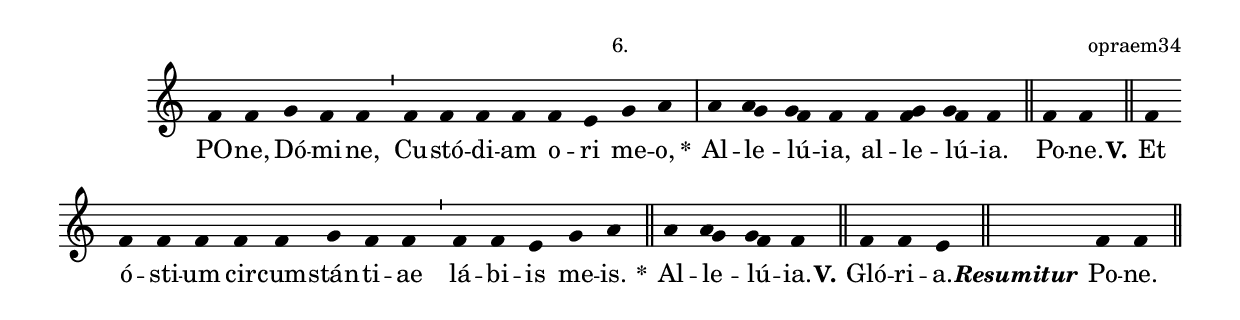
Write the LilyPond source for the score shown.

\version "2.19.32"

\include "../lib/synopsis.ily"

\score {
  \transpose c c' {
    \plainchant
    f4 f \bar "" g f f \bar "'"
    f f f f \bar "" f e \bar "" g a \bar "|"
    a \melisma { a g } \melisma { g f } f \bar "" f \melisma { f g } \melisma { g f } f \bar "||"
    f f \bar "||"
    f \bar "" f f f \bar "" f f g f f \bar "'"
    f f e \bar "" g a \bar "||"
    a \melisma { a g } \melisma { g f } f \bar "||"
    f f e \bar "||" s \bar ""
    f f \bar "||"
  }
  \addlyrics {
    PO -- ne, Dó -- mi -- ne,
    Cu -- stó -- di -- am o -- ri me -- o, \set stanza = \markup{"*"}
    Al -- le -- lú -- ia, al -- le -- lú -- ia.
    Po -- ne.
    \set stanza = \markup{V.} Et ó -- sti -- um cir -- cum -- stán -- ti -- ae
    lá -- bi -- is me -- is. \set stanza = \markup{"*"}
    Al -- le -- lú -- ia.
    \set stanza = \markup{V.} Gló -- ri -- a.
    \set stanza = \markup{\italic{Resumitur}} Po -- ne.
  }
  \header {
    annotation = "6."
    mode = "6"
    office-part = "responsorium"
    fontes = "opraem34"
  }
}

%{
\score {
  \transpose c c' {
    \plainchant

  }
  \addlyrics {

  }
  \header {
    fontes = ""
  }
}
%}